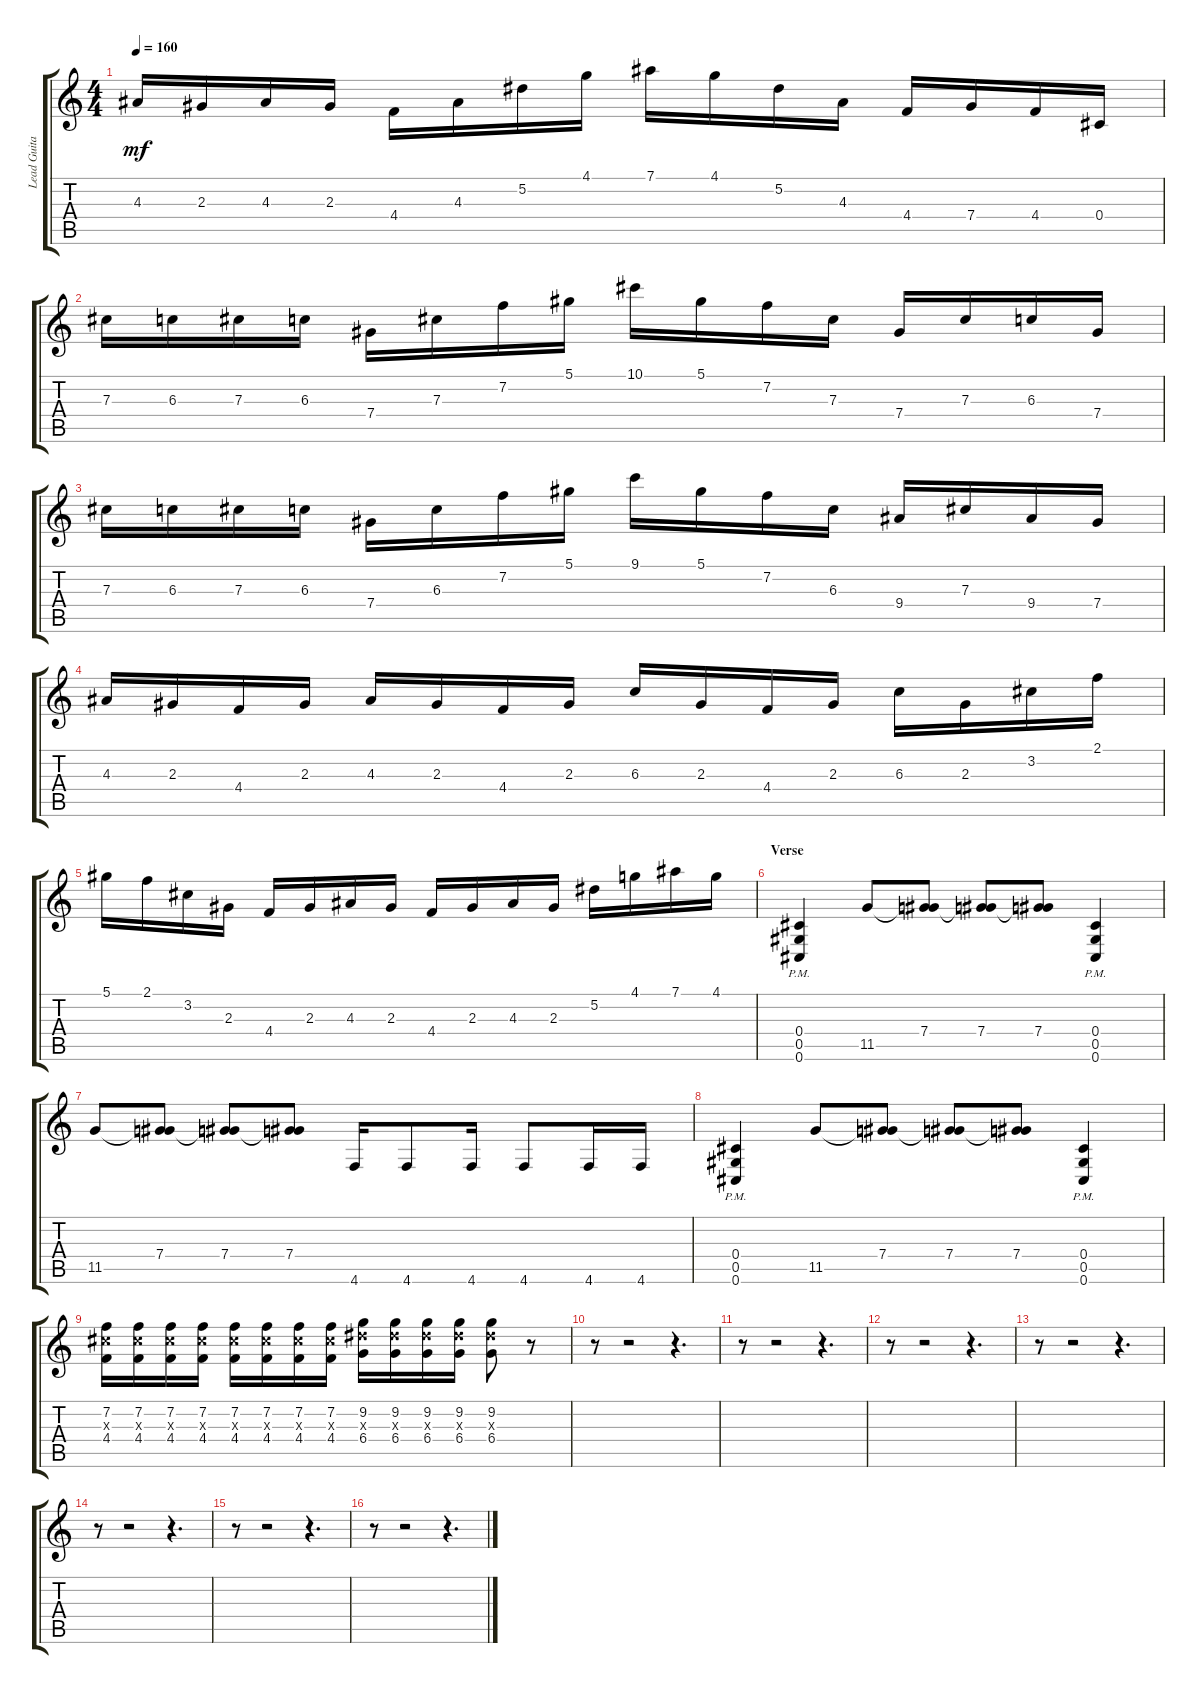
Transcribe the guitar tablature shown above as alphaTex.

\track ("Lead Guitar" "Lead Guita") {instrument distortionguitar}
\staff {score tabs}
\tuning (Eb4 Bb3 Gb3 Db3 Ab2 Db2) {hide}
\ts (4 4)
\tempo 160
\clef g2
\ks c
4.3.16{dy mf} 2.3.16 4.3.16 2.3.16 4.4.16 4.3.16 5.2.16 4.1.16 7.1.16 4.1.16 5.2.16 4.3.16 4.4.16 7.4.16 4.4.16 0.4.16 |
7.3.16 6.3.16 7.3.16 6.3.16 7.4.16 7.3.16 7.2.16 5.1.16 10.1.16 5.1.16 7.2.16 7.3.16 7.4.16 7.3.16 6.3.16 7.4.16 |
7.3.16 6.3.16 7.3.16 6.3.16 7.4.16 6.3.16 7.2.16 5.1.16 9.1.16 5.1.16 7.2.16 6.3.16 9.4.16 7.3.16 9.4.16 7.4.16 |
4.3.16 2.3.16 4.4.16 2.3.16 4.3.16 2.3.16 4.4.16 2.3.16 6.3.16 2.3.16 4.4.16 2.3.16 6.3.16 2.3.16 3.2.16 2.1.16 |
5.1.16 2.1.16 3.2.16 2.3.16 4.4.16 2.3.16 4.3.16 2.3.16 4.4.16 2.3.16 4.3.16 2.3.16 5.2.16 4.1.16 7.1.16 4.1.16 |
\section ("" "Verse")
(0.4{pm} 0.5{pm} 0.6{pm}).4 11.5.8 (7.4 11.5{t}).8 (7.4 11.5{t}).8 (7.4 11.5{t}).8 (0.4{pm} 0.5{pm} 0.6{pm}).4 |
11.5.8 (7.4 11.5{t}).8 (7.4 11.5{t}).8 (7.4 11.5{t}).8 4.6.16 4.6.8 4.6.16 4.6.8 4.6.16 4.6.16 |
(0.4{pm} 0.5{pm} 0.6{pm}).4 11.5.8 (7.4 11.5{t}).8 (7.4 11.5{t}).8 (7.4 11.5{t}).8 (0.4{pm} 0.5{pm} 0.6{pm}).4 |
(7.2 7.3{x} 4.4).16 (7.2 7.3{x} 4.4).16 (7.2 7.3{x} 4.4).16 (7.2 7.3{x} 4.4).16 (7.2 7.3{x} 4.4).16 (7.2 7.3{x} 4.4).16 (7.2 7.3{x} 4.4).16 (7.2 7.3{x} 4.4).16 (9.2 9.3{x} 6.4).16 (9.2 9.3{x} 6.4).16 (9.2 9.3{x} 6.4).16 (9.2 9.3{x} 6.4).16 (9.2 9.3{x} 6.4).8 r.8 |
r.8 r.2 r.4{d} |
r.8 r.2 r.4{d} |
r.8 r.2 r.4{d} |
r.8 r.2 r.4{d} |
r.8 r.2 r.4{d} |
r.8 r.2 r.4{d} |
r.8 r.2 r.4{d}
